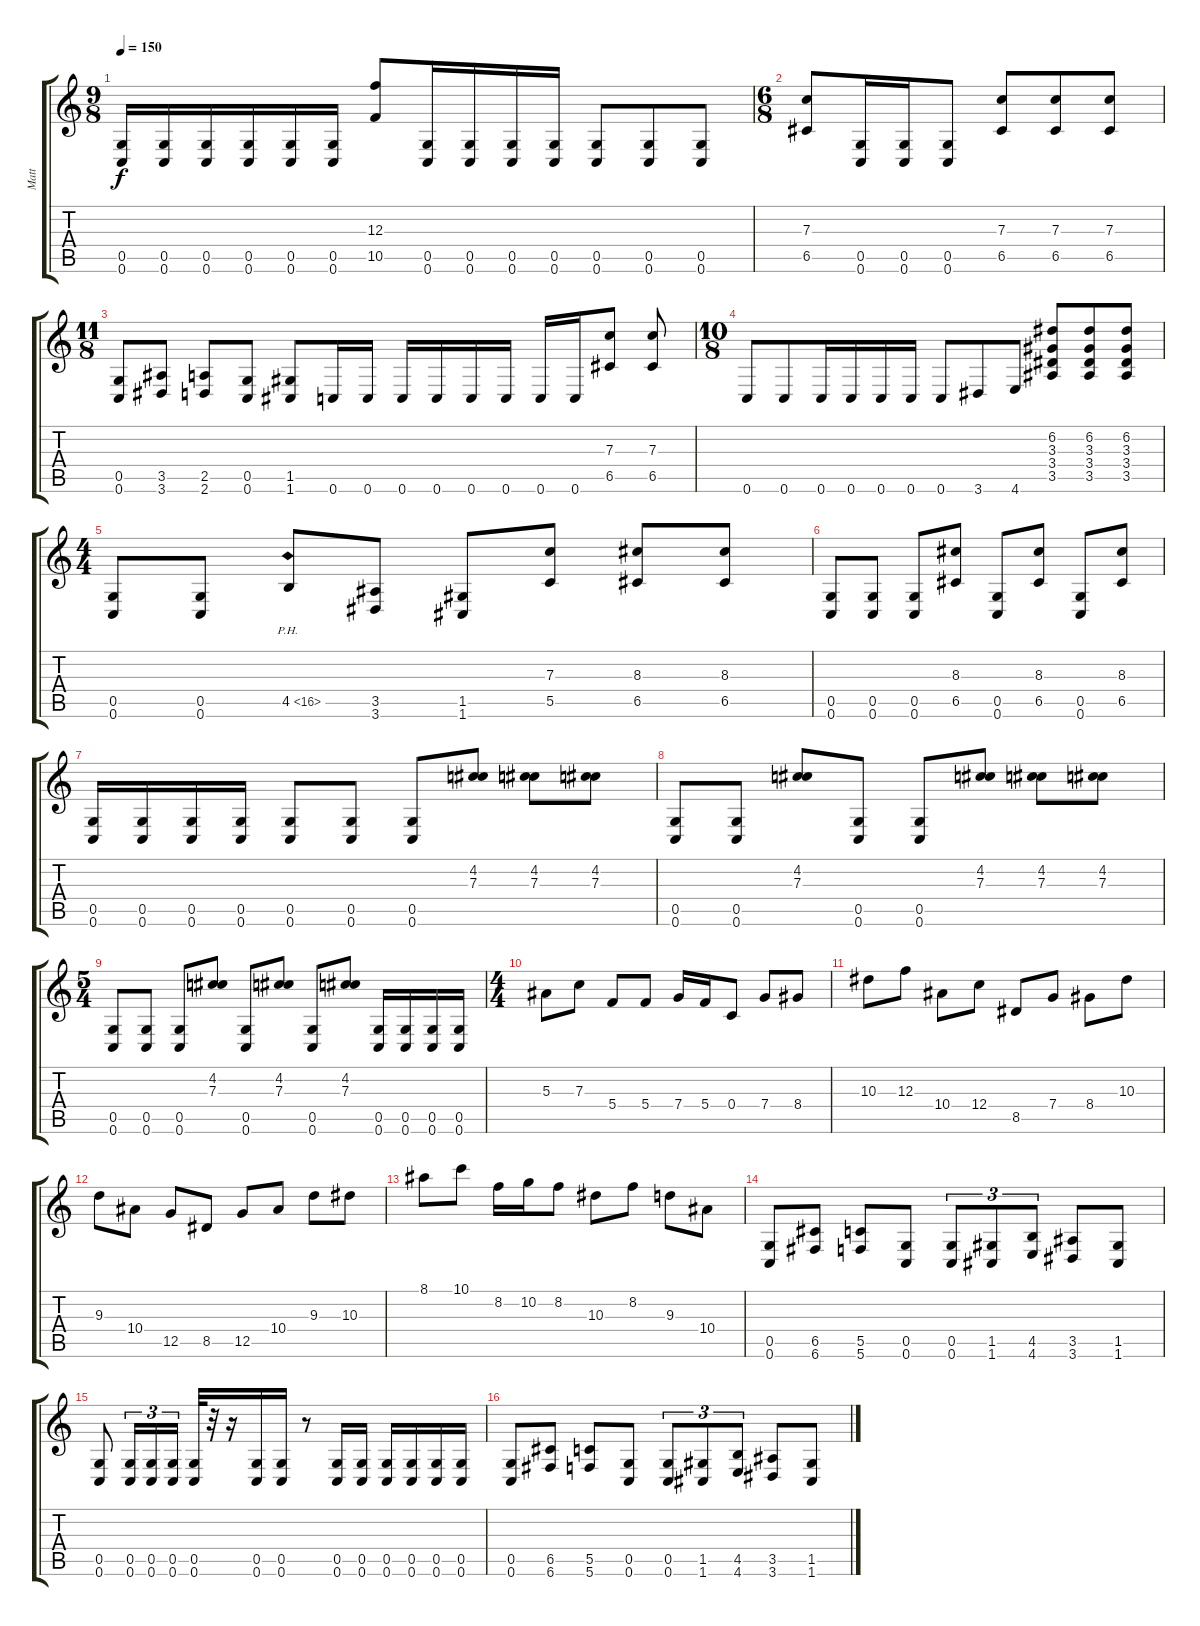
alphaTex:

\track ("Matt" "Matt") {instrument distortionguitar}
\staff {score tabs}
\tuning (D4 A3 F3 C3 G2 C2) {hide}
\ts (9 8)
\tempo 150
\clef g2
\ks c
(0.5 0.6).16{dy f} (0.5 0.6).16 (0.5 0.6).16 (0.5 0.6).16 (0.5 0.6).16 (0.5 0.6).16 (12.3 10.5).8 (0.5 0.6).16 (0.5 0.6).16 (0.5 0.6).16 (0.5 0.6).16 (0.5 0.6).8 (0.5 0.6).8 (0.5 0.6).8 |
\ts (6 8)
(7.3 6.5).8 (0.5 0.6).16 (0.5 0.6).16 (0.5 0.6).8 (7.3 6.5).8 (7.3 6.5).8 (7.3 6.5).8 |
\ts (11 8)
(0.5 0.6).8 (3.5 3.6).8 (2.5 2.6).8 (0.5 0.6).8 (1.5 1.6).8 0.6.16 0.6.16 0.6.16 0.6.16 0.6.16 0.6.16 0.6.16 0.6.16 (7.3 6.5).8 (7.3 6.5).8 |
\ts (10 8)
0.6.8 0.6.8 0.6.16 0.6.16 0.6.16 0.6.16 0.6.8 3.6.8 4.6.8 (6.2 3.3 3.4 3.5).8 (6.2 3.3 3.4 3.5).8 (6.2 3.3 3.4 3.5).8 |
\ts (4 4)
(0.5 0.6).8 (0.5 0.6).8 4.5{ph 12}.8 (3.5 3.6).8 (1.5 1.6).8 (7.3 5.5).8 (8.3 6.5).8 (8.3 6.5).8 |
(0.5 0.6).8 (0.5 0.6).8 (0.5 0.6).8 (8.3 6.5).8 (0.5 0.6).8 (8.3 6.5).8 (0.5 0.6).8 (8.3 6.5).8 |
(0.5 0.6).16 (0.5 0.6).16 (0.5 0.6).16 (0.5 0.6).16 (0.5 0.6).8 (0.5 0.6).8 (0.5 0.6).8 (4.2 7.3).8 (4.2 7.3).8 (4.2 7.3).8 |
(0.5 0.6).8 (0.5 0.6).8 (4.2 7.3).8 (0.5 0.6).8 (0.5 0.6).8 (4.2 7.3).8 (4.2 7.3).8 (4.2 7.3).8 |
\ts (5 4)
(0.5 0.6).8 (0.5 0.6).8 (0.5 0.6).8 (4.2 7.3).8 (0.5 0.6).8 (4.2 7.3).8 (0.5 0.6).8 (4.2 7.3).8 (0.5 0.6).16 (0.5 0.6).16 (0.5 0.6).16 (0.5 0.6).16 |
\ts (4 4)
5.3.8 7.3.8 5.4.8 5.4.8 7.4.16 5.4.16 0.4.8 7.4.8 8.4.8 |
10.3.8 12.3.8 10.4.8 12.4.8 8.5.8 7.4.8 8.4.8 10.3.8 |
9.3.8 10.4.8 12.5.8 8.5.8 12.5.8 10.4.8 9.3.8 10.3.8 |
8.1.8 10.1.8 8.2.16 10.2.16 8.2.8 10.3.8 8.2.8 9.3.8 10.4.8 |
(0.5 0.6).8 (6.5 6.6).8 (5.5 5.6).8 (0.5 0.6).8 (0.5 0.6).8{tu (3 2)} (1.5 1.6).8{tu (3 2)} (4.5 4.6).8{tu (3 2)} (3.5 3.6).8 (1.5 1.6).8 |
(0.5 0.6).8 (0.5 0.6).16{tu (3 2)} (0.5 0.6).16{tu (3 2)} (0.5 0.6).16{tu (3 2)} (0.5 0.6).32 r.32 r.16 (0.5 0.6).16 (0.5 0.6).16 r.8 (0.5 0.6).16 (0.5 0.6).16 (0.5 0.6).16 (0.5 0.6).16 (0.5 0.6).16 (0.5 0.6).16 |
(0.5 0.6).8 (6.5 6.6).8 (5.5 5.6).8 (0.5 0.6).8 (0.5 0.6).8{tu (3 2)} (1.5 1.6).8{tu (3 2)} (4.5 4.6).8{tu (3 2)} (3.5 3.6).8 (1.5 1.6).8
